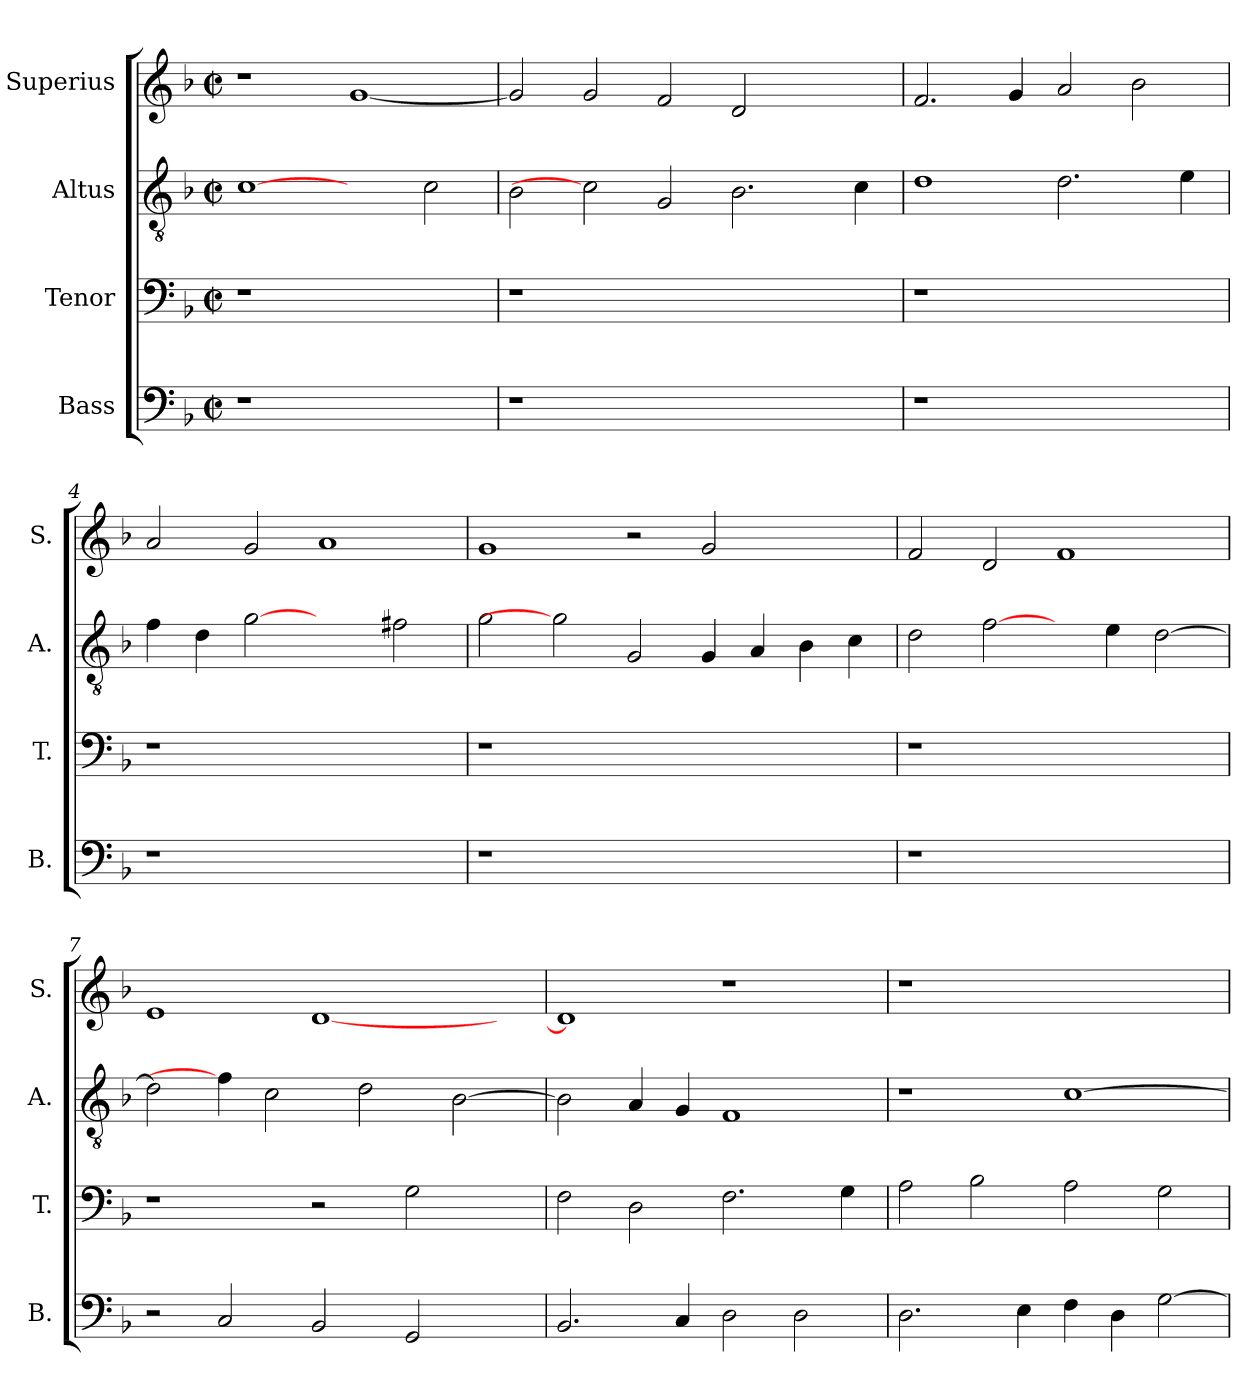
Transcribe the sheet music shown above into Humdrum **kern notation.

**kern	**kern	**kern	**kern
*part4	*part3	*part2	*part1
*staff4	*staff3	*staff2	*staff1
*I"Bass	*I"Tenor	*I"Altus	*I"Superius
*I'B.	*I'T.	*I'A.	*I'S.
!!LO:PB:g=z
*clefF4	*clefF4	*clefGv2	*clefG2
*	*	*ITrd7c12	*
*k[b-]	*k[b-]	*k[b-]	*k[b-]
*F:	*F:	*F:	*F:
*M2/2	*M2/2	*M2/2	*M2/2
*met(c|)	*met(c|)	*met(c|)	*met(c|)
=1	=1	=1	=1
!LO:N:vis=1	!LO:N:vis=1	!	!
1r	1r	[1Ci	1r
1ryy	1ryy	2ryy	[<1gi
.	.	2Ci\	.
=2	=2	=2	=2
!LO:N:vis=1	!LO:N:vis=1	!	!
1r	1r	2BB-i\	2gi/]
.	.	2Ci]	2gi/
1.ryy	1.ryy	2GGi/	2fi/
.	.	2.BB-i\	2di/
.	.	.	2ryy
.	.	4Ci\	.
=3	=3	=3	=3
!LO:N:vis=1	!LO:N:vis=1	!	!
1r	1r	1Di	2.fi/
.	.	.	4gi/
1ryy	1ryy	2.Di\	2ai/
.	.	.	2b-i\
.	.	4Ei\	.
=4	=4	=4	=4
!LO:N:vis=1	!LO:N:vis=1	!	!
1r	1r	4Fi\	2ai/
.	.	4Di\	.
.	.	[2Gi	2gi/
1ryy	1ryy	2ryy	1ai
.	.	2F#Xi\	.
=5	=5	=5	=5
!LO:N:vis=1	!LO:N:vis=1	!	!
1r	1r	2Gi\	1gi
.	.	2Gi]	.
1.ryy	1.ryy	2GGi/	2r
.	.	4GGi/	2gi/
.	.	4AAi/	.
.	.	4BB-i\	2ryy
.	.	4Ci\	.
!!LO:LB:g=z
=6	=6	=6	=6
!LO:N:vis=1	!LO:N:vis=1	!	!
1r	1r	2Di\	2fi/
.	.	[2Fi\	2di/
1ryy	1ryy	4ryy	1fi
.	.	4Ei\	.
.	.	[>2Di\	.
=7	=7	=7	=7
2r	1r	2Di\]	1ei
2Ci/	.	4Fi\]	.
.	.	2Ci\	.
2BB-i/	2r	.	[<1di
.	.	2Di\	.
2GGi/	2Gi\	.	.
.	.	[>2BB-i\	.
4ryy	4ryy	.	4ryy
=8	=8	=8	=8
2.BB-i/	2Fi\	2BB-i\]	1di]
.	2Di\	4AAi/	.
4Ci/	.	4GGi/	.
2Di\	2.Fi\	1FFi	1r
2Di\	.	.	.
.	4Gi\	.	.
=9	=9	=9	=9
!	!	!	!LO:N:vis=1
2.Di\	2Ai\	1r	1r
.	2B-i\	.	.
4Ei\	.	.	.
4Fi\	2Ai\	[>1Ci	1ryy
4Di\	.	.	.
[>2Gi\	2Gi\	.	.
=	=	=	=
*-	*-	*-	*-
